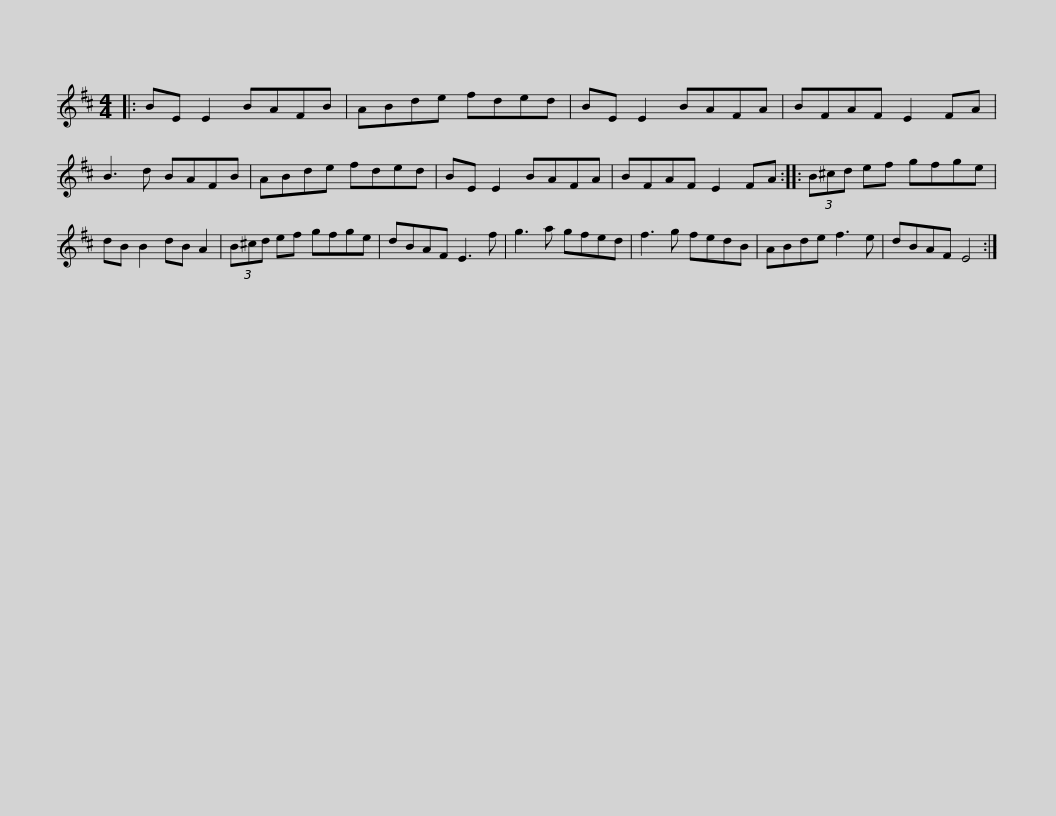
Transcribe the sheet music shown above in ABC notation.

X:1
L:1/8
M:4/4
I:linebreak $
K:D
V:1 treble
V:1
|: BE E2 BAFB | ABde fded | BE E2 BAFA | BFAF E2 FA | B3 d BAFB | %5
 ABde fded |$ BE E2 BAFA | BFAF E2 FA :: (3B^cd ef gfge | dB B2 dB A2 | %10
 (3B^cd ef gfge |$ dBAF E3 f | g3 a gfed | f3 g fedB | ABde f3 e | %15
 dBAF E4 :| %16
